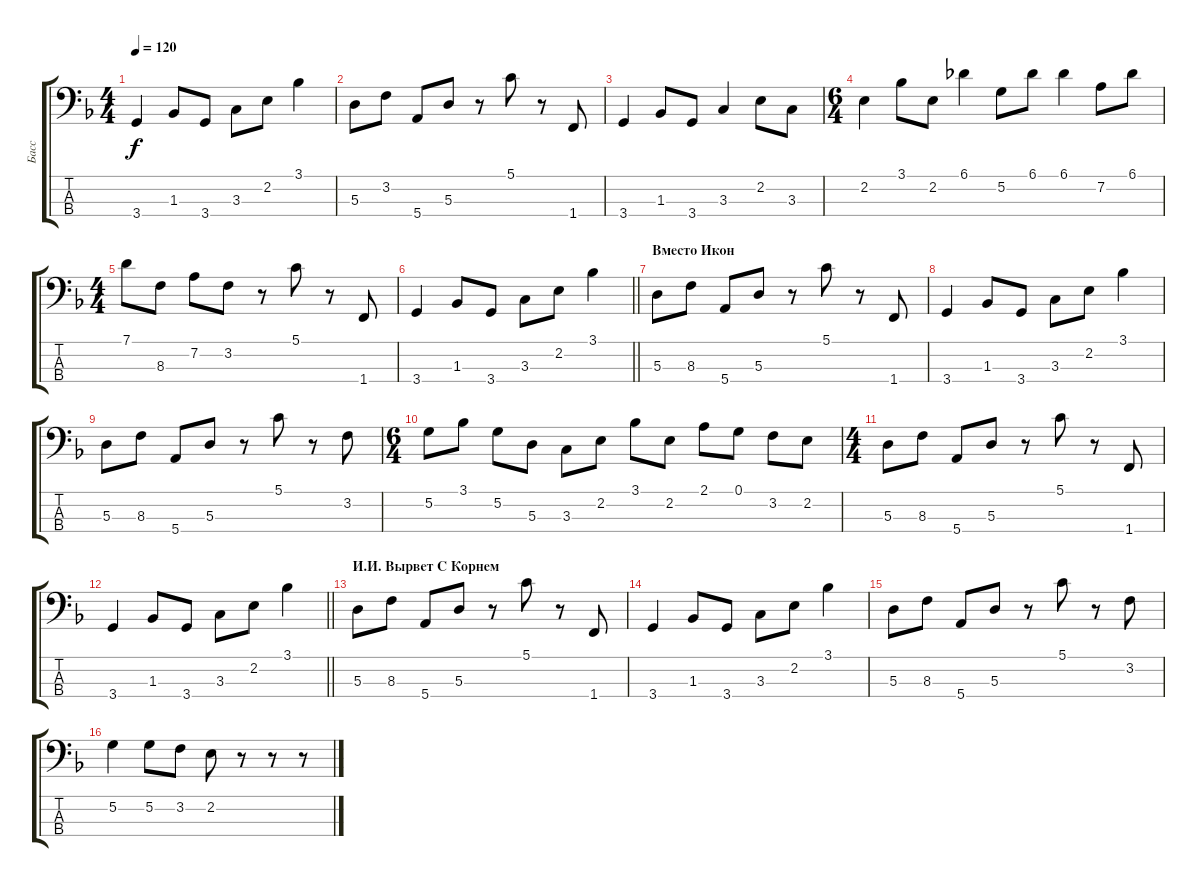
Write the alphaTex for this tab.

\track ("Басс" "Басс") {instrument electricbassfinger}
\staff {score tabs}
\tuning (G2 D2 A1 E1) {hide}
\ts (4 4)
\tempo 120
\clef f4
\ks dminor
3.4.4{dy f} 1.3.8 3.4.8 3.3.8 2.2.8 3.1.4 |
5.3.8 3.2.8 5.4.8 5.3.8 r.8 5.1.8 r.8 1.4.8 |
3.4.4 1.3.8 3.4.8 3.3.4 2.2.8 3.3.8 |
\ts (6 4)
2.2.4 3.1.8 2.2.8 6.1.4 5.2.8 6.1.8 6.1.4 7.2.8 6.1.8 |
\ts (4 4)
7.1.8 8.3.8 7.2.8 3.2.8 r.8 5.1.8 r.8 1.4.8 |
\barLineRight lightlight
3.4.4 1.3.8 3.4.8 3.3.8 2.2.8 3.1.4 |
\section ("" "Вместо Икон")
5.3.8 8.3.8 5.4.8 5.3.8 r.8 5.1.8 r.8 1.4.8 |
3.4.4 1.3.8 3.4.8 3.3.8 2.2.8 3.1.4 |
5.3.8 8.3.8 5.4.8 5.3.8 r.8 5.1.8 r.8 3.2.8 |
\ts (6 4)
5.2.8 3.1.8 5.2.8 5.3.8 3.3.8 2.2.8 3.1.8 2.2.8 2.1.8 0.1.8 3.2.8 2.2.8 |
\ts (4 4)
5.3.8 8.3.8 5.4.8 5.3.8 r.8 5.1.8 r.8 1.4.8 |
\barLineRight lightlight
3.4.4 1.3.8 3.4.8 3.3.8 2.2.8 3.1.4 |
\section ("" "И.И. Вырвет С Корнем")
5.3.8 8.3.8 5.4.8 5.3.8 r.8 5.1.8 r.8 1.4.8 |
3.4.4 1.3.8 3.4.8 3.3.8 2.2.8 3.1.4 |
5.3.8 8.3.8 5.4.8 5.3.8 r.8 5.1.8 r.8 3.2.8 |
5.2.4 5.2.8 3.2.8 2.2.8 r.8 r.8 r.8
